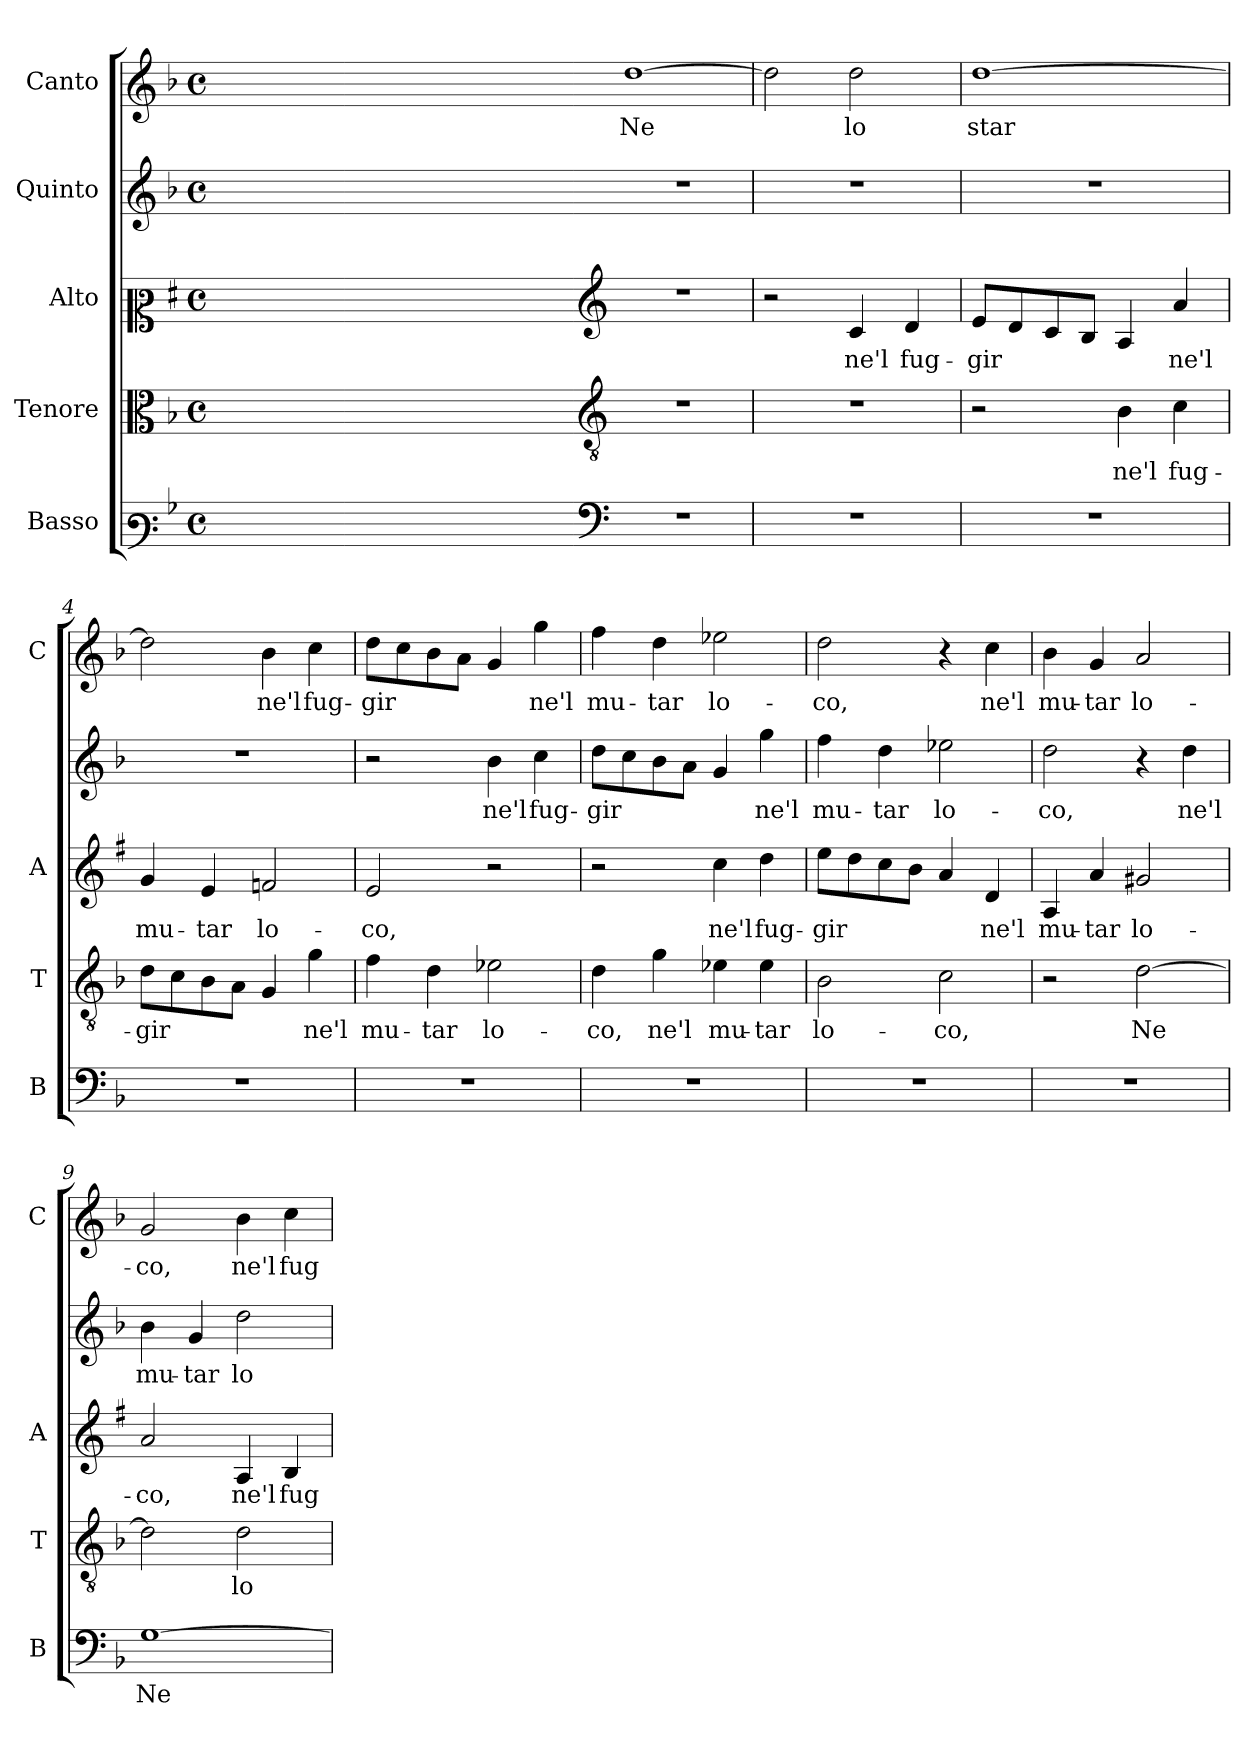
**kern	**text	**kern	**text	**kern	**text	**kern	**text	**kern	**text
*part5	*part5	*part4	*part4	*part3	*part3	*part2	*part2	*part1	*part1
*staff5	*staff5	*staff4	*staff4	*staff3	*staff3	*staff2	*staff2	*staff1	*staff1
*I"Basso	*	*I"Tenore	*	*I"Alto	*	*I"Quinto	*	*I"Canto	*
*I'B	*	*I'T	*	*I'A	*	*	*	*I'C	*
*clefF3	*	*clefC3	*	*clefC2	*	*clefG2	*	*clefG2	*
*	*	*	*	*ITrd1c2	*	*	*	*	*
*k[b-]	*	*k[b-]	*	*k[b-]	*	*k[b-]	*	*k[b-]	*
*F:	*	*F:	*	*F:	*	*F:	*	*F:	*
*M4/4	*	*M4/4	*	*M4/4	*	*M4/4	*	*M4/4	*
*met(c)	*	*met(c)	*	*met(c)	*	*met(c)	*	*met(c)	*
=	=	=	=	=	=	=	=	=	=
1ryy	.	1ryy	.	1ryy	.	1ryy	.	1ryy	.
=1X-	=1X-	=1X-	=1X-	=1X-	=1X-	=1X-	=1X-	=1X-	=1X-
4ryy	.	4ryy	.	4ryy	.	4ryy	.	4ryy	.
4ryy	.	4ryy	.	4ryy	.	4ryy	.	4ryy	.
4ryy	.	4ryy	.	4ryy	.	4ryy	.	4ryy	.
4ryy	.	4ryy	.	4ryy	.	4ryy	.	4ryy	.
=1-	=1-	=1-	=1-	=1-	=1-	=1-	=1-	=1-	=1-
*clefF4	*	*clefGv2	*	*clefG2	*	*	*	*	*
!	!	!	!	!	!	!	!	!	!LO:LY:b
1r	.	1r	.	1r	.	1r	.	[1dd	Ne
=2	=2	=2	=2	=2	=2	=2	=2	=2	=2
1r	.	1r	.	2r	.	1r	.	2dd\]	.
!	!	!	!	!	!LO:LY:b	!	!	!	!LO:LY:b
.	.	.	.	4B-/	ne'l	.	.	2dd\	lo
!	!	!	!	!	!LO:LY:b	!	!	!	!
.	.	.	.	4c/	fug-	.	.	.	.
=3	=3	=3	=3	=3	=3	=3	=3	=3	=3
!	!	!	!	!	!LO:LY:b	!	!	!	!LO:LY:b
1r	.	2r	.	8d/L	-gir	1r	.	[1dd	star
.	.	.	.	8c/	.	.	.	.	.
.	.	.	.	8B-/	.	.	.	.	.
.	.	.	.	8A/J	.	.	.	.	.
!	!	!	!LO:LY:b	!	!	!	!	!	!
.	.	4B-\	ne'l	4G/	.	.	.	.	.
!	!	!	!LO:LY:b	!	!LO:LY:b	!	!	!	!
.	.	4c\	fug-	4g/	ne'l	.	.	.	.
=4	=4	=4	=4	=4	=4	=4	=4	=4	=4
!	!	!	!LO:LY:b	!	!LO:LY:b	!	!	!	!
1r	.	8d\L	-gir	4f/	mu-	1r	.	2dd\]	.
.	.	8c\	.	.	.	.	.	.	.
!	!	!	!	!	!LO:LY:b	!	!	!	!
.	.	8B-\	.	4d/	-tar	.	.	.	.
.	.	8A\J	.	.	.	.	.	.	.
!	!	!	!	!	!LO:LY:b	!	!	!	!LO:LY:b
.	.	4G/	.	2e-X/	lo-	.	.	4b-\	ne'l
!	!	!	!LO:LY:b	!	!	!	!	!	!LO:LY:b
.	.	4g\	ne'l	.	.	.	.	4cc\	fug-
=5	=5	=5	=5	=5	=5	=5	=5	=5	=5
!	!	!	!LO:LY:b	!	!LO:LY:b	!	!	!	!LO:LY:b
1r	.	4f\	mu-	2d/	-co,	2r	.	8dd\L	-gir
.	.	.	.	.	.	.	.	8cc\	.
!	!	!	!LO:LY:b	!	!	!	!	!	!
.	.	4d\	-tar	.	.	.	.	8b-\	.
.	.	.	.	.	.	.	.	8a\J	.
!	!	!	!LO:LY:b	!	!	!	!LO:LY:b	!	!
.	.	2e-X\	lo-	2r	.	4b-\	ne'l	4g/	.
!	!	!	!	!	!	!	!LO:LY:b	!	!LO:LY:b
.	.	.	.	.	.	4cc\	fug-	4gg\	ne'l
=6	=6	=6	=6	=6	=6	=6	=6	=6	=6
!	!	!	!LO:LY:b	!	!	!	!LO:LY:b	!	!LO:LY:b
1r	.	4d\	-co,	2r	.	8dd\L	-gir	4ff\	mu-
.	.	.	.	.	.	8cc\	.	.	.
!	!	!	!LO:LY:b	!	!	!	!	!	!LO:LY:b
.	.	4g\	ne'l	.	.	8b-\	.	4dd\	-tar
.	.	.	.	.	.	8a\J	.	.	.
!	!	!	!LO:LY:b	!	!LO:LY:b	!	!	!	!LO:LY:b
.	.	4e-X\	mu-	4b-\	ne'l	4g/	.	2ee-X\	lo-
!	!	!	!LO:LY:b	!	!LO:LY:b	!	!LO:LY:b	!	!
.	.	4e-\	-tar	4cc\	fug-	4gg\	ne'l	.	.
!!LO:LB:g=z
=7	=7	=7	=7	=7	=7	=7	=7	=7	=7
!	!	!	!LO:LY:b	!	!LO:LY:b	!	!LO:LY:b	!	!LO:LY:b
1r	.	2B-\	lo-	8dd\L	-gir	4ff\	mu-	2dd\	-co,
.	.	.	.	8cc\	.	.	.	.	.
!	!	!	!	!	!	!	!LO:LY:b	!	!
.	.	.	.	8b-\	.	4dd\	-tar	.	.
.	.	.	.	8a\J	.	.	.	.	.
!	!	!	!LO:LY:b	!	!	!	!LO:LY:b	!	!
.	.	2c\	-co,	4g/	.	2ee-X\	lo-	4r	.
!	!	!	!	!	!LO:LY:b	!	!	!	!LO:LY:b
.	.	.	.	4c/	ne'l	.	.	4cc\	ne'l
=8	=8	=8	=8	=8	=8	=8	=8	=8	=8
!	!	!	!	!	!LO:LY:b	!	!LO:LY:b	!	!LO:LY:b
1r	.	2r	.	4G/	mu-	2dd\	-co,	4b-\	mu-
!	!	!	!	!	!LO:LY:b	!	!	!	!LO:LY:b
.	.	.	.	4g/	-tar	.	.	4g/	-tar
!	!	!	!LO:LY:b	!	!LO:LY:b	!	!	!	!LO:LY:b
.	.	[2d\	Ne	2f#X/	lo-	4r	.	2a/	lo-
!	!	!	!	!	!	!	!LO:LY:b	!	!
.	.	.	.	.	.	4dd\	ne'l	.	.
=9	=9	=9	=9	=9	=9	=9	=9	=9	=9
!	!LO:LY:b	!	!	!	!LO:LY:b	!	!LO:LY:b	!	!LO:LY:b
[1G	Ne	2d\]	.	2g/	-co,	4b-\	mu-	2g/	-co,
!	!	!	!	!	!	!	!LO:LY:b	!	!
.	.	.	.	.	.	4g/	-tar	.	.
!	!	!	!LO:LY:b	!	!LO:LY:b	!	!LO:LY:b	!	!LO:LY:b
.	.	2d\	lo	4G/	ne'l	2dd\	lo-	4b-\	ne'l
!	!	!	!	!	!LO:LY:b	!	!	!	!LO:LY:b
.	.	.	.	4A/	fug-	.	.	4cc\	fug-
=	=	=	=	=	=	=	=	=	=
*-	*-	*-	*-	*-	*-	*-	*-	*-	*-
